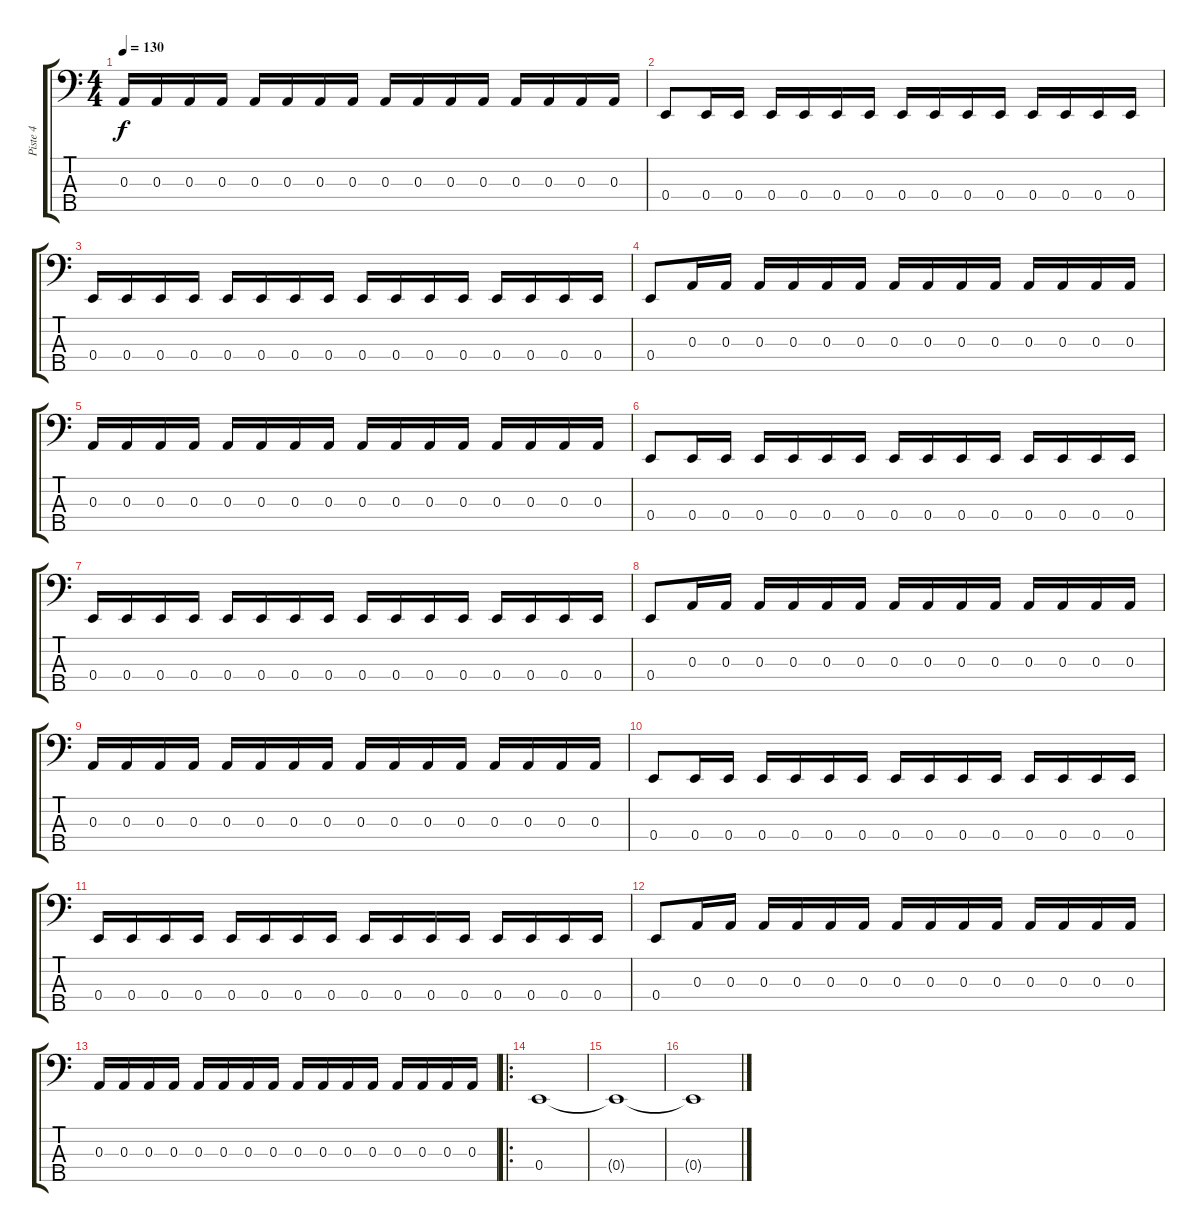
\track ("Piste 4" "Piste 4") {instrument electricbasspick}
\staff {score tabs}
\tuning (G2 D2 A1 E1 B0) {hide}
\ts (4 4)
\tempo 130
\clef f4
\ks c
0.3.16{dy f} 0.3.16 0.3.16 0.3.16 0.3.16 0.3.16 0.3.16 0.3.16 0.3.16 0.3.16 0.3.16 0.3.16 0.3.16 0.3.16 0.3.16 0.3.16 |
0.4.8 0.4.16 0.4.16 0.4.16 0.4.16 0.4.16 0.4.16 0.4.16 0.4.16 0.4.16 0.4.16 0.4.16 0.4.16 0.4.16 0.4.16 |
0.4.16 0.4.16 0.4.16 0.4.16 0.4.16 0.4.16 0.4.16 0.4.16 0.4.16 0.4.16 0.4.16 0.4.16 0.4.16 0.4.16 0.4.16 0.4.16 |
0.4.8 0.3.16 0.3.16 0.3.16 0.3.16 0.3.16 0.3.16 0.3.16 0.3.16 0.3.16 0.3.16 0.3.16 0.3.16 0.3.16 0.3.16 |
0.3.16 0.3.16 0.3.16 0.3.16 0.3.16 0.3.16 0.3.16 0.3.16 0.3.16 0.3.16 0.3.16 0.3.16 0.3.16 0.3.16 0.3.16 0.3.16 |
0.4.8 0.4.16 0.4.16 0.4.16 0.4.16 0.4.16 0.4.16 0.4.16 0.4.16 0.4.16 0.4.16 0.4.16 0.4.16 0.4.16 0.4.16 |
0.4.16 0.4.16 0.4.16 0.4.16 0.4.16 0.4.16 0.4.16 0.4.16 0.4.16 0.4.16 0.4.16 0.4.16 0.4.16 0.4.16 0.4.16 0.4.16 |
0.4.8 0.3.16 0.3.16 0.3.16 0.3.16 0.3.16 0.3.16 0.3.16 0.3.16 0.3.16 0.3.16 0.3.16 0.3.16 0.3.16 0.3.16 |
0.3.16 0.3.16 0.3.16 0.3.16 0.3.16 0.3.16 0.3.16 0.3.16 0.3.16 0.3.16 0.3.16 0.3.16 0.3.16 0.3.16 0.3.16 0.3.16 |
0.4.8 0.4.16 0.4.16 0.4.16 0.4.16 0.4.16 0.4.16 0.4.16 0.4.16 0.4.16 0.4.16 0.4.16 0.4.16 0.4.16 0.4.16 |
0.4.16 0.4.16 0.4.16 0.4.16 0.4.16 0.4.16 0.4.16 0.4.16 0.4.16 0.4.16 0.4.16 0.4.16 0.4.16 0.4.16 0.4.16 0.4.16 |
0.4.8 0.3.16 0.3.16 0.3.16 0.3.16 0.3.16 0.3.16 0.3.16 0.3.16 0.3.16 0.3.16 0.3.16 0.3.16 0.3.16 0.3.16 |
0.3.16 0.3.16 0.3.16 0.3.16 0.3.16 0.3.16 0.3.16 0.3.16 0.3.16 0.3.16 0.3.16 0.3.16 0.3.16 0.3.16 0.3.16 0.3.16 |
\ro
0.4.1 |
0.4{t}.1 |
0.4{t}.1
